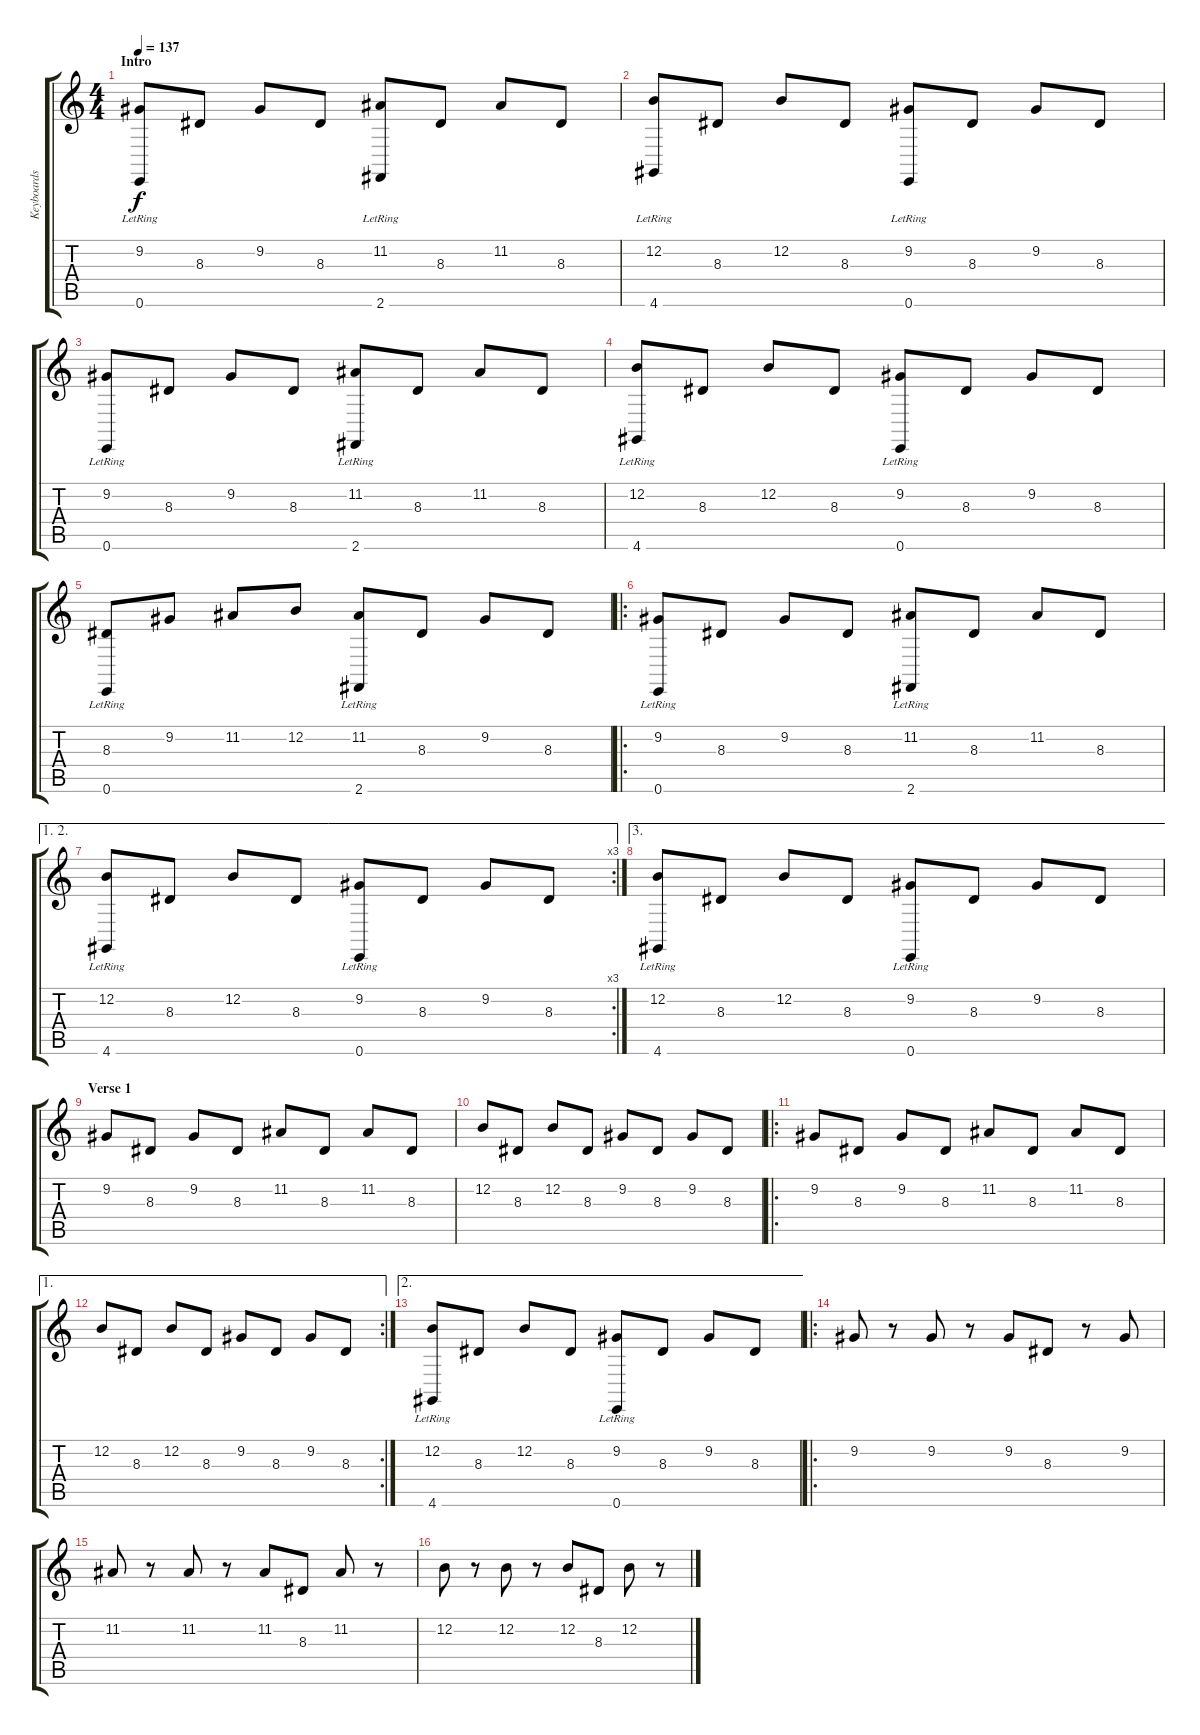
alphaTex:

\track ("Keyboards 3" "Keyboards ") {instrument fx4atmosphere}
\staff {score tabs}
\tuning (E4 B3 G3 D3 A2 E2) {hide}
\ts (4 4)
\section ("" "Intro")
\tempo 137
\clef g2
\ks c
(9.2 0.6{lr}).8{dy f instrument fx4atmosphere} 8.3.8 9.2.8 8.3.8 (11.2 2.6{lr}).8 8.3.8 11.2.8 8.3.8 |
(12.2 4.6{lr}).8 8.3.8 12.2.8 8.3.8 (9.2 0.6{lr}).8 8.3.8 9.2.8 8.3.8 |
(9.2 0.6{lr}).8 8.3.8 9.2.8 8.3.8 (11.2 2.6{lr}).8 8.3.8 11.2.8 8.3.8 |
(12.2 4.6{lr}).8 8.3.8 12.2.8 8.3.8 (9.2 0.6{lr}).8 8.3.8 9.2.8 8.3.8 |
(8.3 0.6{lr}).8 9.2.8 11.2.8 12.2.8 (11.2 2.6{lr}).8 8.3.8 9.2.8 8.3.8 |
\ro
(9.2 0.6{lr}).8 8.3.8 9.2.8 8.3.8 (11.2 2.6{lr}).8 8.3.8 11.2.8 8.3.8 |
\ae (1 2)
\rc 3
(12.2 4.6{lr}).8 8.3.8 12.2.8 8.3.8 (9.2 0.6{lr}).8 8.3.8 9.2.8 8.3.8 |
\ae 3
(12.2 4.6{lr}).8 8.3.8 12.2.8 8.3.8 (9.2 0.6{lr}).8 8.3.8 9.2.8 8.3.8 |
\section ("" "Verse 1")
9.2.8 8.3.8 9.2.8 8.3.8 11.2.8 8.3.8 11.2.8 8.3.8 |
12.2.8 8.3.8 12.2.8 8.3.8 9.2.8 8.3.8 9.2.8 8.3.8 |
\ro
9.2.8 8.3.8 9.2.8 8.3.8 11.2.8 8.3.8 11.2.8 8.3.8 |
\ae 1
\rc 2
12.2.8 8.3.8 12.2.8 8.3.8 9.2.8 8.3.8 9.2.8 8.3.8 |
\ae 2
(12.2 4.6{lr}).8 8.3.8 12.2.8 8.3.8 (9.2 0.6{lr}).8 8.3.8 9.2.8 8.3.8 |
\ro
9.2.8 r.8 9.2.8 r.8 9.2.8 8.3.8 r.8 9.2.8 |
11.2.8 r.8 11.2.8 r.8 11.2.8 8.3.8 11.2.8 r.8 |
12.2.8 r.8 12.2.8 r.8 12.2.8 8.3.8 12.2.8 r.8
